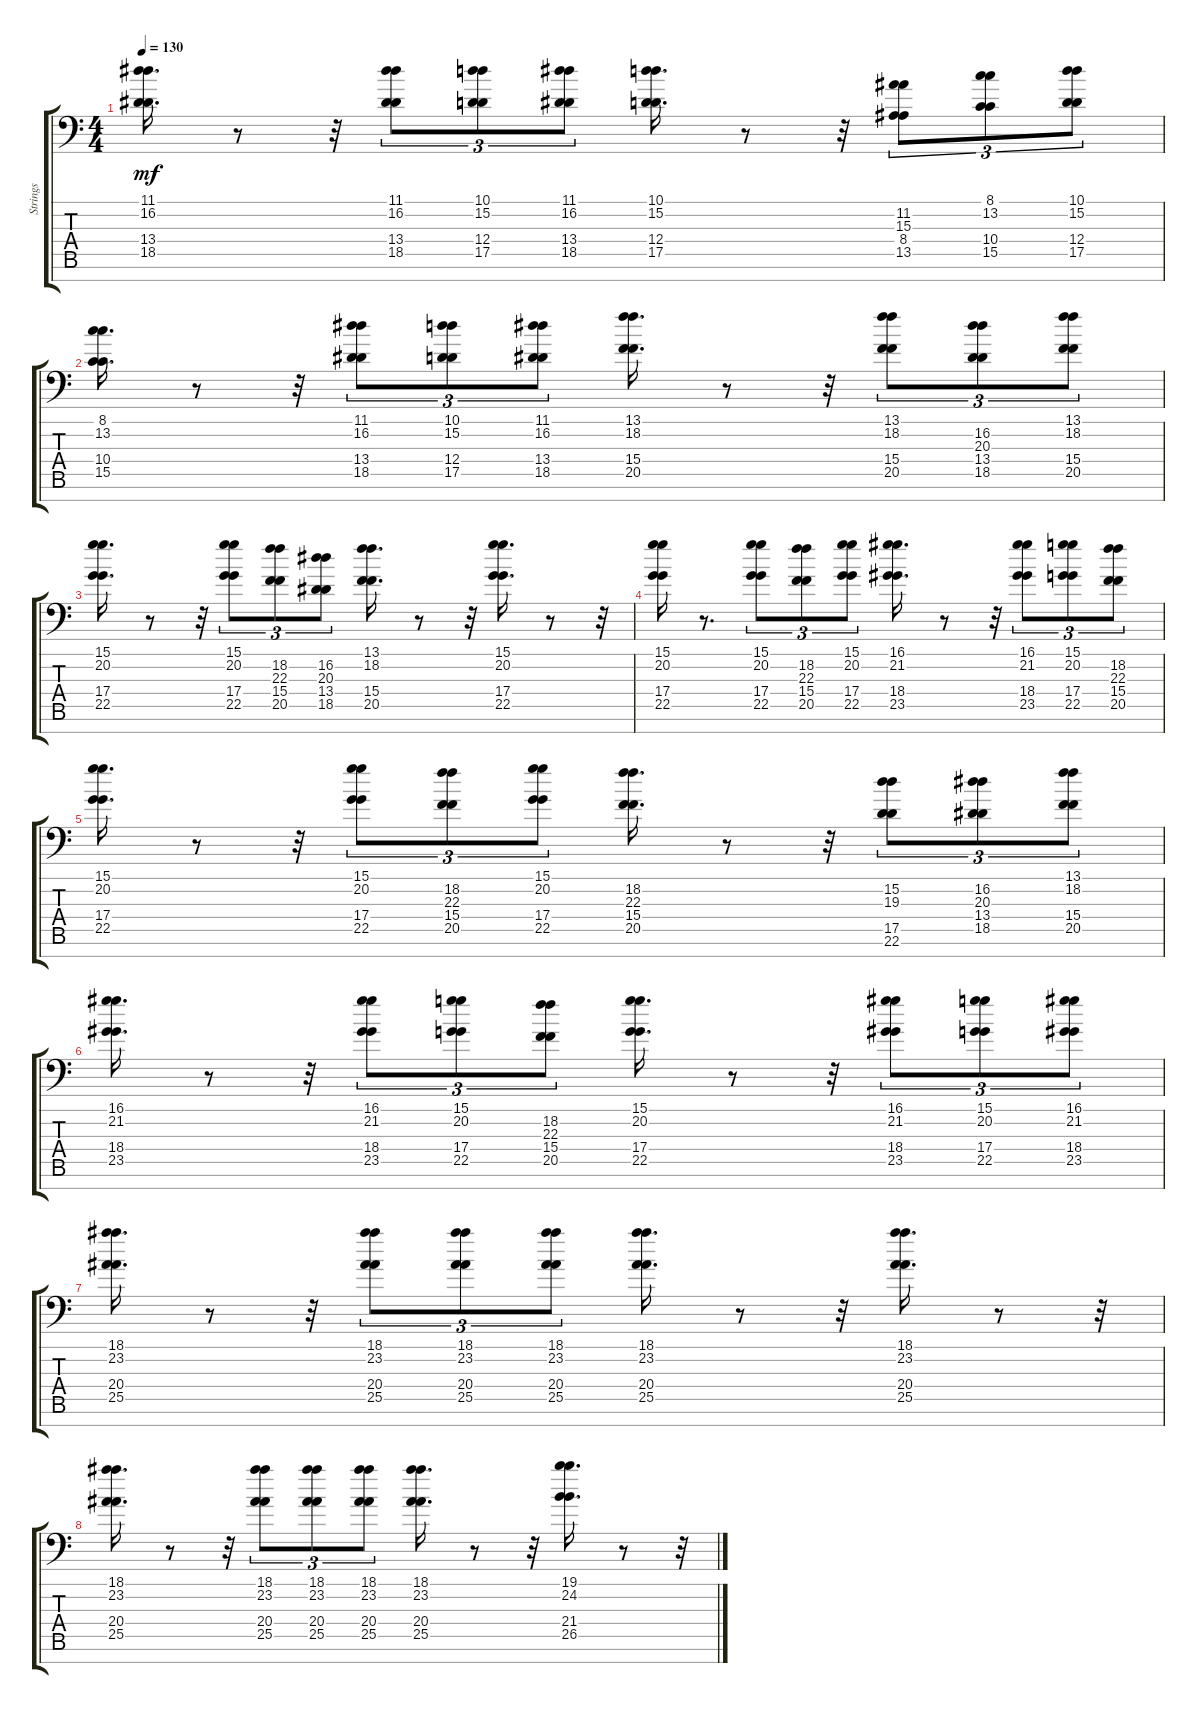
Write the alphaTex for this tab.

\track ("Strings" "Strings") {instrument stringensemble1}
\staff {score tabs}
\tuning (E4 B3 G3 D3 A2 E2 C-1) {hide}
\ts (4 4)
\tempo 130
\clef f4
\ks c
(11.1 16.2 13.4 18.5).16{d dy mf} r.8 r.32 (11.1 16.2 13.4 18.5).8{tu (3 2)} (10.1 15.2 12.4 17.5).8{tu (3 2)} (11.1 16.2 13.4 18.5).8{tu (3 2)} (10.1 15.2 12.4 17.5).16{d} r.8 r.32 (11.2 15.3 8.4 13.5).8{tu (3 2)} (8.1 13.2 10.4 15.5).8{tu (3 2)} (10.1 15.2 12.4 17.5).8{tu (3 2)} |
(8.1 13.2 10.4 15.5).16{d} r.8 r.32 (11.1 16.2 13.4 18.5).8{tu (3 2)} (10.1 15.2 12.4 17.5).8{tu (3 2)} (11.1 16.2 13.4 18.5).8{tu (3 2)} (13.1 18.2 15.4 20.5).16{d} r.8 r.32 (13.1 18.2 15.4 20.5).8{tu (3 2)} (16.2 20.3 13.4 18.5).8{tu (3 2)} (13.1 18.2 15.4 20.5).8{tu (3 2)} |
(15.1 20.2 17.4 22.5).16{d} r.8 r.32 (15.1 20.2 17.4 22.5).8{tu (3 2)} (18.2 22.3 15.4 20.5).8{tu (3 2)} (16.2 20.3 13.4 18.5).8{tu (3 2)} (13.1 18.2 15.4 20.5).16{d} r.8 r.32 (15.1 20.2 17.4 22.5).16{d} r.8 r.32 |
(15.1 20.2 17.4 22.5).16 r.8{d} (15.1 20.2 17.4 22.5).8{tu (3 2)} (18.2 22.3 15.4 20.5).8{tu (3 2)} (15.1 20.2 17.4 22.5).8{tu (3 2)} (16.1 21.2 18.4 23.5).16{d} r.8 r.32 (16.1 21.2 18.4 23.5).8{tu (3 2)} (15.1 20.2 17.4 22.5).8{tu (3 2)} (18.2 22.3 15.4 20.5).8{tu (3 2)} |
(15.1 20.2 17.4 22.5).16{d} r.8 r.32 (15.1 20.2 17.4 22.5).8{tu (3 2)} (18.2 22.3 15.4 20.5).8{tu (3 2)} (15.1 20.2 17.4 22.5).8{tu (3 2)} (18.2 22.3 15.4 20.5).16{d} r.8 r.32 (15.2 19.3 17.5 22.6).8{tu (3 2)} (16.2 20.3 13.4 18.5).8{tu (3 2)} (13.1 18.2 15.4 20.5).8{tu (3 2)} |
(16.1 21.2 18.4 23.5).16{d} r.8 r.32 (16.1 21.2 18.4 23.5).8{tu (3 2)} (15.1 20.2 17.4 22.5).8{tu (3 2)} (18.2 22.3 15.4 20.5).8{tu (3 2)} (15.1 20.2 17.4 22.5).16{d} r.8 r.32 (16.1 21.2 18.4 23.5).8{tu (3 2)} (15.1 20.2 17.4 22.5).8{tu (3 2)} (16.1 21.2 18.4 23.5).8{tu (3 2)} |
(18.1 23.2 20.4 25.5).16{d} r.8 r.32 (18.1 23.2 20.4 25.5).8{tu (3 2)} (18.1 23.2 20.4 25.5).8{tu (3 2)} (18.1 23.2 20.4 25.5).8{tu (3 2)} (18.1 23.2 20.4 25.5).16{d} r.8 r.32 (18.1 23.2 20.4 25.5).16{d} r.8 r.32 |
(18.1 23.2 20.4 25.5).16{d} r.8 r.32 (18.1 23.2 20.4 25.5).8{tu (3 2)} (18.1 23.2 20.4 25.5).8{tu (3 2)} (18.1 23.2 20.4 25.5).8{tu (3 2)} (18.1 23.2 20.4 25.5).16{d} r.8 r.32 (19.1 24.2 21.4 26.5).16{d} r.8 r.32
